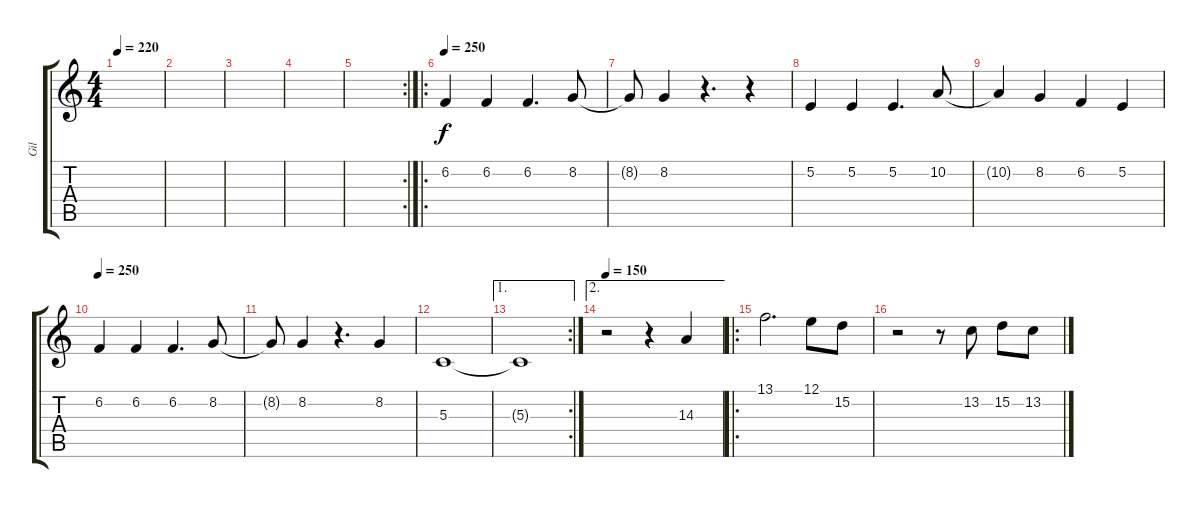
\track ("Gil" "Gil") {instrument trumpet}
\staff {score tabs}
\tuning (E4 B3 G3 D3 A2 E2) {hide}
\ts (4 4)
\tempo 220
\clef g2
\ks c
|
|
|
|
\rc 2
|
\ro
\tempo 250
6.2.4 6.2.4 6.2.4{d} 8.2.8 |
8.2{t}.8 8.2.4 r.4{d} r.4 |
5.2.4 5.2.4 5.2.4{d} 10.2.8 |
10.2{t}.4 8.2.4 6.2.4 5.2.4 |
\tempo 250
6.2.4 6.2.4 6.2.4{d} 8.2.8 |
8.2{t}.8 8.2.4 r.4{d} 8.2.4 |
5.3.1 |
\ae 1
\rc 2
5.3{t}.1 |
\ae 2
\tempo 150
r.2 r.4 14.3.4 |
\ro
13.1.2{d} 12.1.8 15.2.8 |
r.2 r.8 13.2.8 15.2.8 13.2.8
